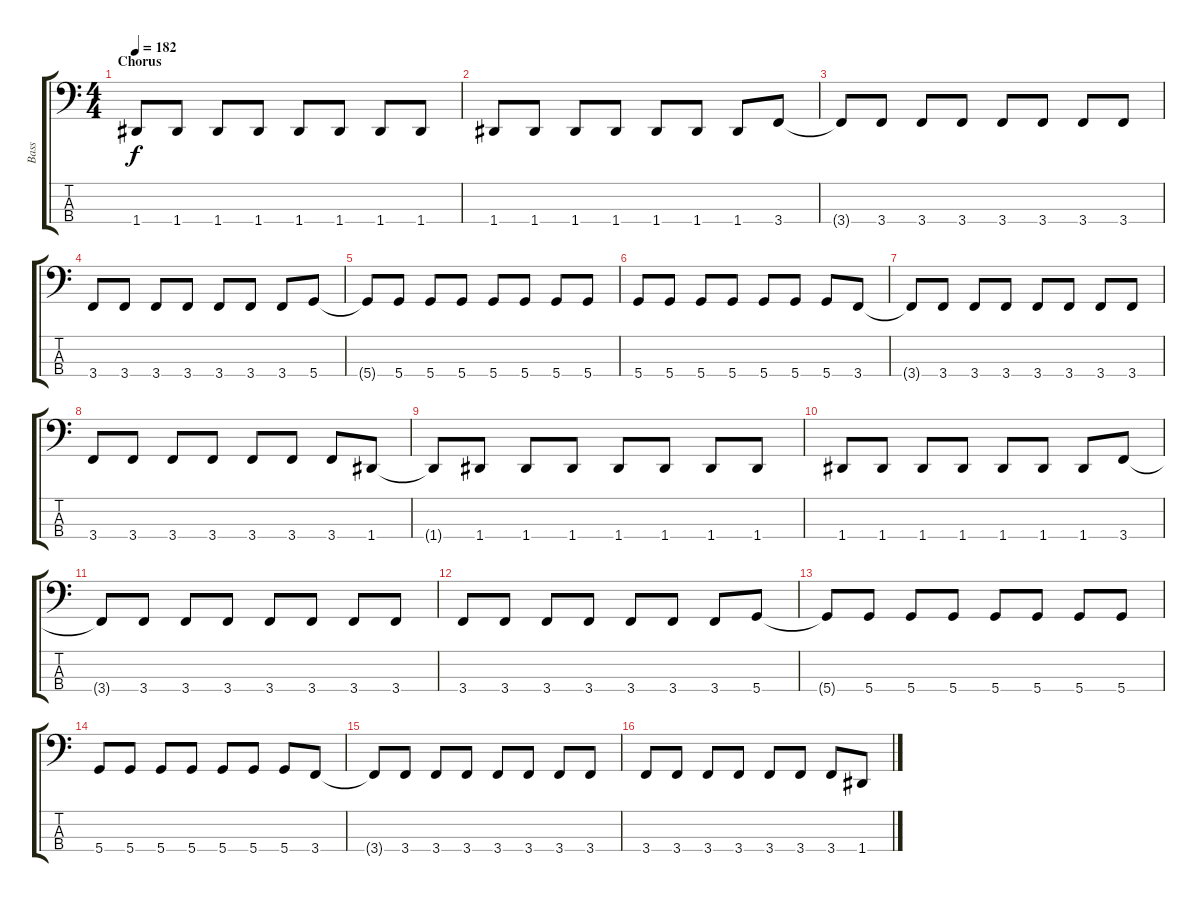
\track ("Bass" "Bass") {instrument electricbasspick}
\staff {score tabs}
\tuning (G2 D2 A1 D1) {hide}
\ts (4 4)
\section ("" "Chorus")
\tempo 182
\clef f4
\ks c
1.4{t}.8{dy f} 1.4.8 1.4.8 1.4.8 1.4.8 1.4.8 1.4.8 1.4.8 |
1.4.8 1.4.8 1.4.8 1.4.8 1.4.8 1.4.8 1.4.8 3.4.8 |
3.4{t}.8 3.4.8 3.4.8 3.4.8 3.4.8 3.4.8 3.4.8 3.4.8 |
3.4.8 3.4.8 3.4.8 3.4.8 3.4.8 3.4.8 3.4.8 5.4.8 |
5.4{t}.8 5.4.8 5.4.8 5.4.8 5.4.8 5.4.8 5.4.8 5.4.8 |
5.4.8 5.4.8 5.4.8 5.4.8 5.4.8 5.4.8 5.4.8 3.4.8 |
3.4{t}.8 3.4.8 3.4.8 3.4.8 3.4.8 3.4.8 3.4.8 3.4.8 |
3.4.8 3.4.8 3.4.8 3.4.8 3.4.8 3.4.8 3.4.8 1.4.8 |
1.4{t}.8 1.4.8 1.4.8 1.4.8 1.4.8 1.4.8 1.4.8 1.4.8 |
1.4.8 1.4.8 1.4.8 1.4.8 1.4.8 1.4.8 1.4.8 3.4.8 |
3.4{t}.8 3.4.8 3.4.8 3.4.8 3.4.8 3.4.8 3.4.8 3.4.8 |
3.4.8 3.4.8 3.4.8 3.4.8 3.4.8 3.4.8 3.4.8 5.4.8 |
5.4{t}.8 5.4.8 5.4.8 5.4.8 5.4.8 5.4.8 5.4.8 5.4.8 |
5.4.8 5.4.8 5.4.8 5.4.8 5.4.8 5.4.8 5.4.8 3.4.8 |
3.4{t}.8 3.4.8 3.4.8 3.4.8 3.4.8 3.4.8 3.4.8 3.4.8 |
3.4.8 3.4.8 3.4.8 3.4.8 3.4.8 3.4.8 3.4.8 1.4.8
